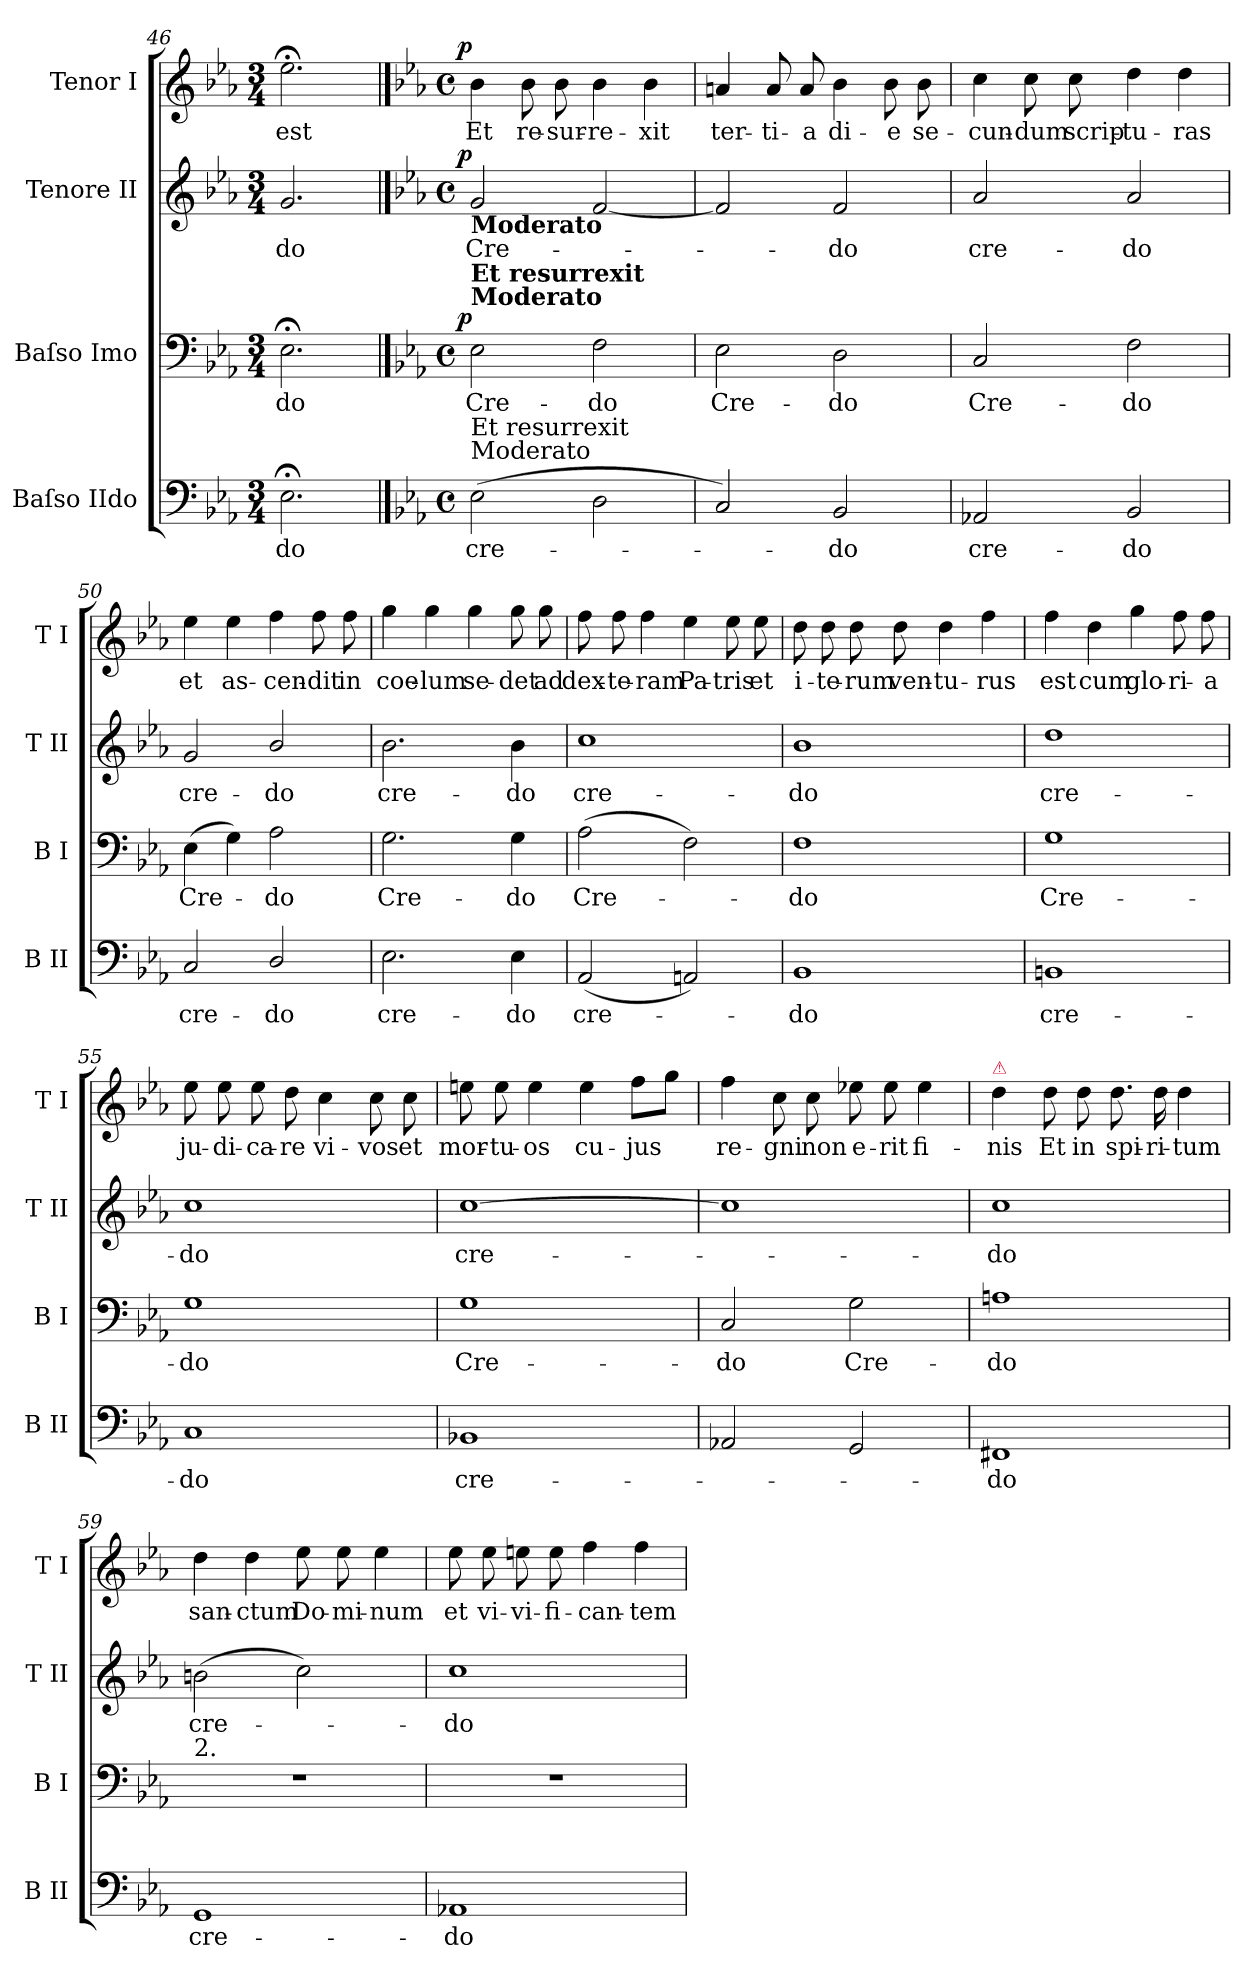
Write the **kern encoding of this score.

**kern	**text	**kern	**text	**dynam	**kern	**text	**dynam	**kern	**text	**dynam
*part4	*part4	*part3	*part3	*part3	*part2	*part2	*part2	*part1	*part1	*part1
*staff4	*staff4	*staff3	*staff3	*staff3	*staff2	*staff2	*staff2	*staff1	*staff1	*staff1
*I"Baſso IIdo	*	*I"Baſso Imo	*	*	*I"Tenore II	*	*	*I"Tenor I	*	*
*I'B II	*	*I'B I	*	*	*I'T II	*	*	*I'T I	*	*
*clefF4	*	*clefF4	*	*	*clefG2	*	*	*clefG2	*	*
*	*	*	*	*	*ITrd7c12	*	*	*ITrd7c12	*	*
*k[b-e-a-]	*	*k[b-e-a-]	*	*	*k[b-e-a-]	*	*	*k[b-e-a-]	*	*
*M3/4	*	*M3/4	*	*	*M3/4	*	*	*M3/4	*	*
=46	=46	=46	=46	=46	=46	=46	=46	=46	=46	=46
2.E-;<\	-do	2.E-;<\	-do	.	2.G/	-do	.	2.e-;\	est	.
==47	==47	==47	==47	==47	==47	==47	==47	==47	==47	==47
*k[b-e-a-]	*	*k[b-e-a-]	*	*	*k[b-e-a-]	*	*	*k[b-e-a-]	*	*
*M4/4	*	*M4/4	*	*	*M4/4	*	*	*M4/4	*	*
*met(c)	*	*met(c)	*	*	*met(c)	*	*	*met(c)	*	*
!	!	!	!	!	!LO:TX:b:B:t=Moderato	!	!	!	!	!
!	!	!LO:TX:a:B:t=Et resurrexit \nModerato	!	!	!	!	!	!	!	!
!LO:TX:a:t=Et resurrexit\nModerato	!	!	!	!	!	!	!	!	!	!
!	!	!	!	!LO:DY:b:rj	!	!	!LO:DY:b:rj	!	!	!LO:DY:b:rj
(2E-\	cre-	2E-\	Cre-	p	2G/	Cre-	p	4B-\	Et	p
.	.	.	.	.	.	.	.	8B-\	re-	.
.	.	.	.	.	.	.	.	8B-\	-sur-	.
2D\	.	2F\	-do	.	[2F/	.	.	4B-\	-re-	.
.	.	.	.	.	.	.	.	4B-\	-xit	.
=48	=48	=48	=48	=48	=48	=48	=48	=48	=48	=48
2C/)	.	2E-\	Cre-	.	2F/]	.	.	4An/	ter-	.
.	.	.	.	.	.	.	.	8A/	-ti-	.
.	.	.	.	.	.	.	.	8A/	-a	.
2BB-/	-do	2D\	-do	.	2F/	-do	.	4B-\	di-	.
.	.	.	.	.	.	.	.	8B-\	-e	.
.	.	.	.	.	.	.	.	8B-\	se-	.
=49	=49	=49	=49	=49	=49	=49	=49	=49	=49	=49
2AA-X/	cre-	2C/	Cre-	.	2A-/	cre-	.	4c\	-cun-	.
.	.	.	.	.	.	.	.	8c\	-dum	.
.	.	.	.	.	.	.	.	8c\	scrip-	.
2BB-/	-do	2F\	-do	.	2A-/	-do	.	4d\	-tu-	.
.	.	.	.	.	.	.	.	4d\	-ras	.
=50	=50	=50	=50	=50	=50	=50	=50	=50	=50	=50
2C/	cre-	(4E-\	Cre-	.	2G/	cre-	.	4e-\	et	.
.	.	4G\)	.	.	.	.	.	4e-\	as-	.
2D/	-do	2A-\	-do	.	2B-/	-do	.	4f\	-cen-	.
.	.	.	.	.	.	.	.	8f\	-dit	.
.	.	.	.	.	.	.	.	8f\	in	.
=51	=51	=51	=51	=51	=51	=51	=51	=51	=51	=51
2.E-\	cre-	2.G\	Cre-	.	2.B-\	cre-	.	4g\	coe-	.
.	.	.	.	.	.	.	.	4g\	-lum	.
.	.	.	.	.	.	.	.	4g\	se-	.
4E-\	-do	4G\	-do	.	4B-\	-do	.	8g\	-det	.
.	.	.	.	.	.	.	.	8g\	ad	.
=52	=52	=52	=52	=52	=52	=52	=52	=52	=52	=52
(2AA-/	cre-	(2A-\	Cre-	.	1c	cre-	.	8f\	dex-	.
.	.	.	.	.	.	.	.	8f\	-te-	.
.	.	.	.	.	.	.	.	4f\	-ram	.
2AAn/)	.	2F\)	.	.	.	.	.	4e-\	Pa-	.
.	.	.	.	.	.	.	.	8e-\	-tris	.
.	.	.	.	.	.	.	.	8e-\	et	.
=53	=53	=53	=53	=53	=53	=53	=53	=53	=53	=53
1BB-	-do	1F	-do	.	1B-	-do	.	8d\	i-	.
.	.	.	.	.	.	.	.	8d\	-te-	.
.	.	.	.	.	.	.	.	8d\	-rum	.
.	.	.	.	.	.	.	.	8d\	ven-	.
.	.	.	.	.	.	.	.	4d\	-tu-	.
.	.	.	.	.	.	.	.	4f\	-rus	.
=54	=54	=54	=54	=54	=54	=54	=54	=54	=54	=54
1BBn	cre-	1G	Cre-	.	1d	cre-	.	4f\	est	.
.	.	.	.	.	.	.	.	4d\	cum	.
.	.	.	.	.	.	.	.	4g\	glo-	.
.	.	.	.	.	.	.	.	8f\	-ri-	.
.	.	.	.	.	.	.	.	8f\	-a	.
=55	=55	=55	=55	=55	=55	=55	=55	=55	=55	=55
1C	-do	1G	-do	.	1c	-do	.	8e-\	ju-	.
.	.	.	.	.	.	.	.	8e-\	-di-	.
.	.	.	.	.	.	.	.	8e-\	-ca-	.
.	.	.	.	.	.	.	.	8d\	-re	.
.	.	.	.	.	.	.	.	4c\	vi-	.
.	.	.	.	.	.	.	.	8c\	-vos	.
.	.	.	.	.	.	.	.	8c\	et	.
=56	=56	=56	=56	=56	=56	=56	=56	=56	=56	=56
1BB-X	cre-	1G	Cre-	.	[1c	cre-	.	8en\	mor-	.
.	.	.	.	.	.	.	.	8e\	-tu-	.
.	.	.	.	.	.	.	.	4e\	-os	.
.	.	.	.	.	.	.	.	4e\	cu-	.
.	.	.	.	.	.	.	.	8f\L	-jus	.
.	.	.	.	.	.	.	.	8g\J	.	.
=57	=57	=57	=57	=57	=57	=57	=57	=57	=57	=57
2AA-X/	.	2C/	-do	.	1c]	.	.	4f\	re-	.
.	.	.	.	.	.	.	.	8c\	-gni	.
.	.	.	.	.	.	.	.	8c\	non	.
2GG/	.	2G\	Cre-	.	.	.	.	8e-X\	e-	.
.	.	.	.	.	.	.	.	8e-\	-rit	.
.	.	.	.	.	.	.	.	4e-\	fi-	.
=58	=58	=58	=58	=58	=58	=58	=58	=58	=58	=58
!	!	!	!	!	!	!	!	!LO:TX:a:color=crimson:t=⚠	!	!
1FF#X	-do	1An	-do	.	1c	-do	.	4d\	-nis	.
.	.	.	.	.	.	.	.	8d\	Et	.
.	.	.	.	.	.	.	.	8d\	in	.
.	.	.	.	.	.	.	.	8.d\	spi-	.
.	.	.	.	.	.	.	.	16d\	-ri-	.
.	.	.	.	.	.	.	.	4d\	-tum	.
=59	=59	=59	=59	=59	=59	=59	=59	=59	=59	=59
!	!	!LO:TX:a:t=2.	!	!	!	!	!	!	!	!
1GG	cre-	1r	.	.	(2Bn\	cre-	.	4d\	san-	.
.	.	.	.	.	.	.	.	4d\	-ctum	.
.	.	.	.	.	2c\)	.	.	8e-\	Do-	.
.	.	.	.	.	.	.	.	8e-\	-mi-	.
.	.	.	.	.	.	.	.	4e-\	-num	.
=60	=60	=60	=60	=60	=60	=60	=60	=60	=60	=60
1AA-X	-do	1r	.	.	1c	-do	.	8e-\	et	.
.	.	.	.	.	.	.	.	8e-\	vi-	.
.	.	.	.	.	.	.	.	8en\	-vi-	.
.	.	.	.	.	.	.	.	8e\	-fi-	.
.	.	.	.	.	.	.	.	4f\	-can-	.
.	.	.	.	.	.	.	.	4f\	-tem	.
=	=	=	=	=	=	=	=	=	=	=
*-	*-	*-	*-	*-	*-	*-	*-	*-	*-	*-
